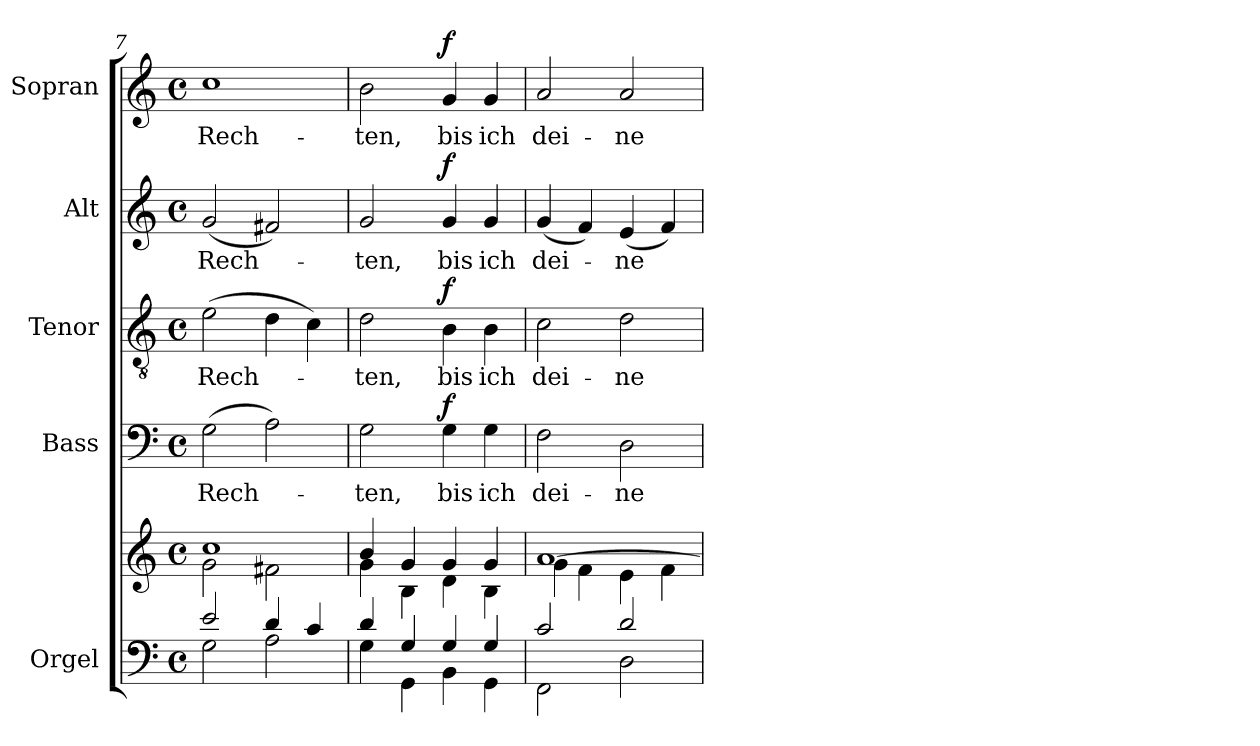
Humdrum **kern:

**kern	**kern	**kern	**text	**dynam	**kern	**text	**dynam	**kern	**text	**dynam	**kern	**text	**dynam
*part5	*part5	*part4	*part4	*part4	*part3	*part3	*part3	*part2	*part2	*part2	*part1	*part1	*part1
*staff6	*staff5	*staff4	*staff4	*staff4	*staff3	*staff3	*staff3	*staff2	*staff2	*staff2	*staff1	*staff1	*staff1
*I"Orgel	*	*I"Bass	*	*	*I"Tenor	*	*	*I"Alt	*	*	*I"Sopran	*	*
*I'Org.	*	*I'B	*	*	*I'T	*	*	*I'A	*	*	*I'S	*	*
*clefF4	*clefG2	*clefF4	*	*	*clefGv2	*	*	*clefG2	*	*	*clefG2	*	*
*k[]	*k[]	*k[]	*	*	*k[]	*	*	*k[]	*	*	*k[]	*	*
*C:	*C:	*C:	*	*	*C:	*	*	*C:	*	*	*C:	*	*
*M4/4	*M4/4	*M4/4	*	*	*M4/4	*	*	*M4/4	*	*	*M4/4	*	*
*met(c)	*met(c)	*met(c)	*	*	*met(c)	*	*	*met(c)	*	*	*met(c)	*	*
=7	=7	=7	=7	=7	=7	=7	=7	=7	=7	=7	=7	=7	=7
*^	*^	*	*	*	*	*	*	*	*	*	*	*	*
!	!	!	!	!	!LO:LY:b	!	!	!LO:LY:b	!	!	!LO:LY:b	!	!	!LO:LY:b	!
2e/	2G\	1cc	2g\	(>2G\	Rech-	.	(>2e\	Rech-	.	(<2g/	Rech-	.	1cc	Rech-	.
4d/	2A\	.	2f#X\	2A\)	.	.	4d\	.	.	2f#X/)	.	.	.	.	.
4c/	.	.	.	.	.	.	4c\)	.	.	.	.	.	.	.	.
=8	=8	=8	=8	=8	=8	=8	=8	=8	=8	=8	=8	=8	=8	=8	=8
!	!	!	!	!	!LO:LY:b	!	!	!LO:LY:b	!	!	!LO:LY:b	!	!	!LO:LY:b	!
4d/	4G\	4b/	4g\	2G\	-ten,	.	2d\	-ten,	.	2g/	-ten,	.	2b\	-ten,	.
4G/	4GG\	4g/	4B\	.	.	.	.	.	.	.	.	.	.	.	.
!	!	!	!	!	!LO:LY:b	!LO:DY:a	!	!LO:LY:b	!LO:DY:a	!	!LO:LY:b	!LO:DY:a	!	!LO:LY:b	!LO:DY:a
4G/	4BB\	4g/	4d\	4G\	bis	f	4B\	bis	f	4g/	bis	f	4g/	bis	f
!	!	!	!	!	!LO:LY:b	!	!	!LO:LY:b	!	!	!LO:LY:b	!	!	!LO:LY:b	!
4G/	4GG\	4g/	4B\	4G\	ich	.	4B\	ich	.	4g/	ich	.	4g/	ich	.
=9	=9	=9	=9	=9	=9	=9	=9	=9	=9	=9	=9	=9	=9	=9	=9
!	!	!	!	!	!LO:LY:b	!	!	!LO:LY:b	!	!	!LO:LY:b	!	!	!LO:LY:b	!
2c/	2FF\	[>1a	4g\	2F\	dei-	.	2c\	dei-	.	(<4g/	dei-	.	2a/	dei-	.
.	.	.	4f\	.	.	.	.	.	.	4f/)	.	.	.	.	.
!	!	!	!	!	!LO:LY:b	!	!	!LO:LY:b	!	!	!LO:LY:b	!	!	!LO:LY:b	!
2d/	2D\	.	4e\	2D\	-ne	.	2d\	-ne	.	(<4e/	-ne	.	2a/	-ne	.
.	.	.	4f\	.	.	.	.	.	.	4f/)	.	.	.	.	.
*v	*v	*	*	*	*	*	*	*	*	*	*	*	*	*	*
*	*v	*v	*	*	*	*	*	*	*	*	*	*	*	*
=	=	=	=	=	=	=	=	=	=	=	=	=	=
*-	*-	*-	*-	*-	*-	*-	*-	*-	*-	*-	*-	*-	*-
